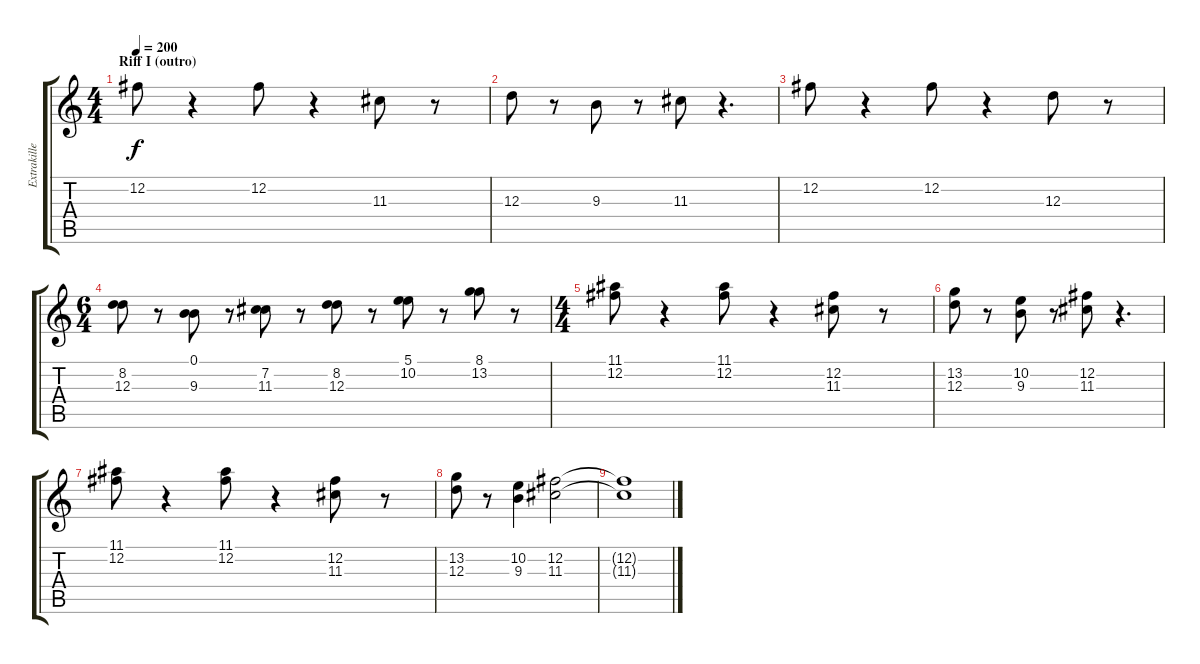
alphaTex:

\track ("Extrakille" "Extrakille") {instrument distortionguitar}
\staff {score tabs}
\tuning (B3 Gb3 D3 A2 E2 B1) {hide}
\ts (4 4)
\section ("" "Riff I (outro)")
\tempo 200
\clef g2
\ks c
12.2.8{dy f} r.4 12.2.8 r.4 11.3.8 r.8 |
12.3.8 r.8 9.3.8 r.8 11.3.8 r.4{d} |
12.2.8 r.4 12.2.8 r.4 12.3.8 r.8 |
\ts (6 4)
(8.2 12.3).8 r.8 (0.1 9.3).8 r.8 (7.2 11.3).8 r.8 (8.2 12.3).8 r.8 (5.1 10.2).8 r.8 (8.1 13.2).8 r.8 |
\ts (4 4)
(11.1 12.2).8 r.4 (11.1 12.2).8 r.4 (12.2 11.3).8 r.8 |
(13.2 12.3).8 r.8 (10.2 9.3).8 r.8 (12.2 11.3).8 r.4{d} |
(11.1 12.2).8 r.4 (11.1 12.2).8 r.4 (12.2 11.3).8 r.8 |
(13.2 12.3).8 r.8 (10.2 9.3).4 (12.2 11.3).2 |
(12.2{t} 11.3{t}).1
